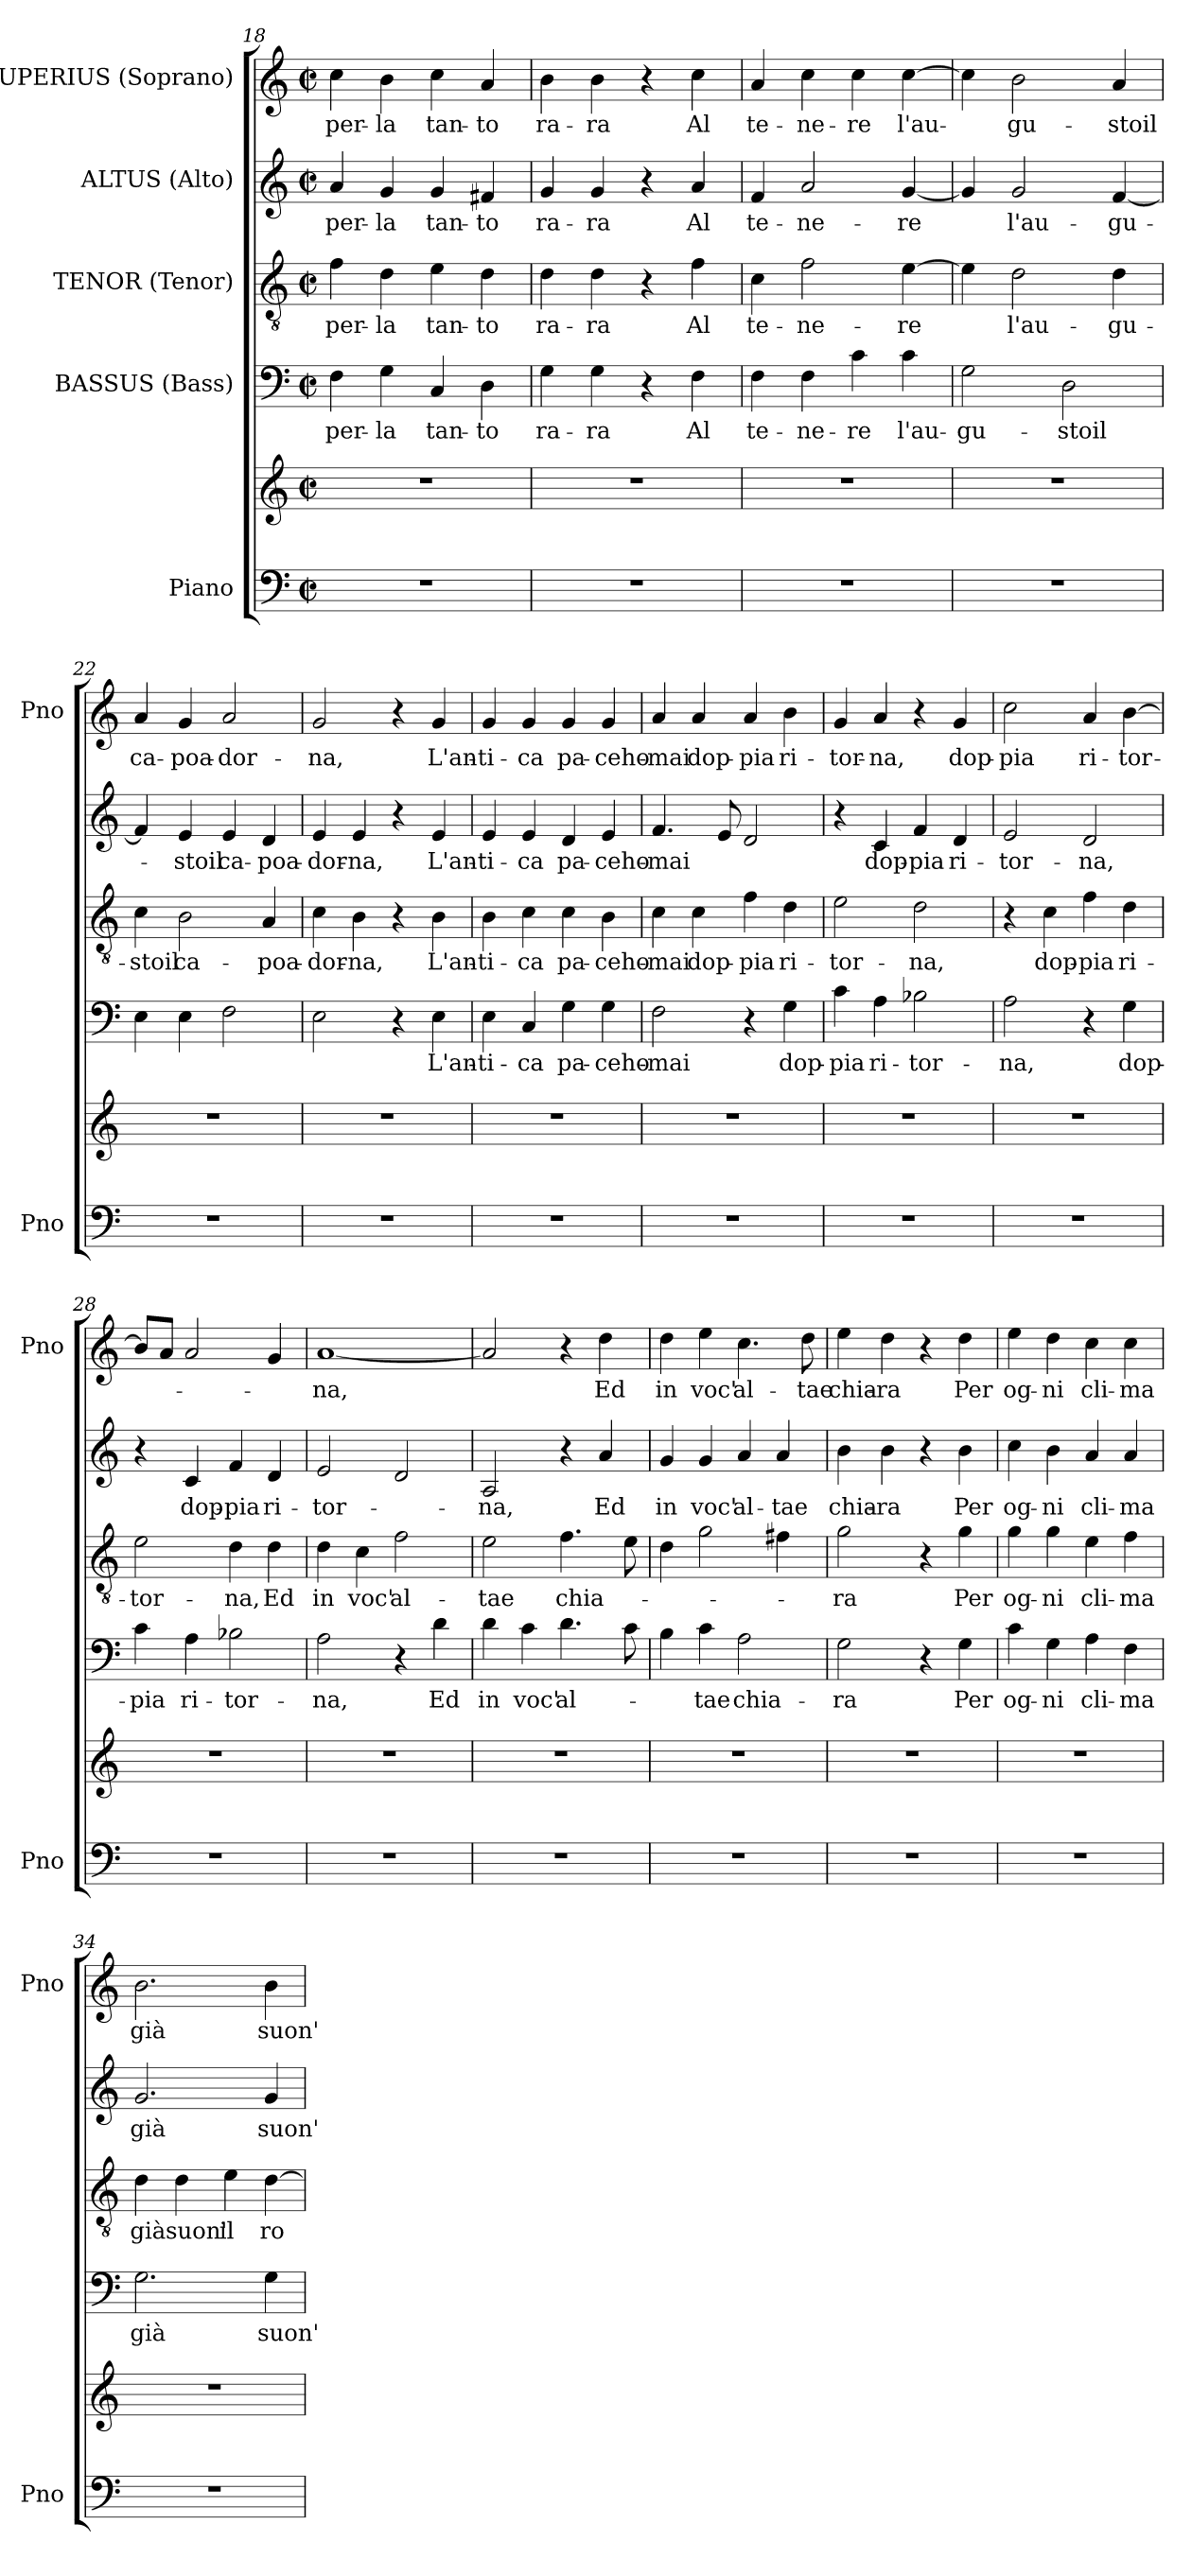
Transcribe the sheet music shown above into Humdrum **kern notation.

**kern	**kern	**kern	**text	**kern	**text	**kern	**text	**kern	**text
*part5	*part5	*part4	*part4	*part3	*part3	*part2	*part2	*part1	*part1
*staff6	*staff5	*staff4	*staff4	*staff3	*staff3	*staff2	*staff2	*staff1	*staff1
*I"Piano	*	*I"BASSUS (Bass)	*	*I"TENOR (Tenor)	*	*I"ALTUS (Alto)	*	*I"SUPERIUS (Soprano)	*
*I'Pno	*	*	*	*	*	*	*	*I'Pno	*
*clefF4	*clefG2	*clefF4	*	*clefGv2	*	*clefG2	*	*clefG2	*
*k[]	*k[]	*k[]	*	*k[]	*	*k[]	*	*k[]	*
*C:	*C:	*C:	*	*C:	*	*C:	*	*C:	*
*M2/2	*M2/2	*M2/2	*	*M2/2	*	*M2/2	*	*M2/2	*
*met(c|)	*met(c|)	*met(c|)	*	*met(c|)	*	*met(c|)	*	*met(c|)	*
=18	=18	=18	=18	=18	=18	=18	=18	=18	=18
1r	1r	4F\	per-	4f\	per-	4a/	per-	4cc\	per-
.	.	4G\	-la	4d\	-la	4g/	-la	4b\	-la
.	.	4C/	tan-	4e\	tan-	4g/	tan-	4cc\	tan-
.	.	4D\	-to	4d\	-to	4f#X/	-to	4a/	-to
=19	=19	=19	=19	=19	=19	=19	=19	=19	=19
1r	1r	4G\	ra-	4d\	ra-	4g/	ra-	4b\	ra-
.	.	4G\	-ra	4d\	-ra	4g/	-ra	4b\	-ra
.	.	4r	.	4r	.	4r	.	4r	.
.	.	4F\	Al	4f\	Al	4a/	Al	4cc\	Al
=20	=20	=20	=20	=20	=20	=20	=20	=20	=20
1r	1r	4F\	te-	4c\	te-	4f/	te-	4a/	te-
.	.	4F\	-ne-	2f\	-ne-	2a/	-ne-	4cc\	-ne-
.	.	4c\	-re	.	.	.	.	4cc\	-re
.	.	4c\	l'au-	[4e\	-re	[4g/	-re	[4cc\	l'au-
!!LO:LB:g=z
=21	=21	=21	=21	=21	=21	=21	=21	=21	=21
1r	1r	2G\	-­gu-	4e\]	.	4g/]	.	4cc\]	-­
.	.	.	.	2d\	l'au-	2g/	l'au-	2b\	gu-
.	.	2D\	-stoil	.	.	.	.	.	.
.	.	.	.	4d\	-gu-	[4f/	-gu-	4a/	-stoil
=22	=22	=22	=22	=22	=22	=22	=22	=22	=22
1r	1r	4E\	.	4c\	-stoil	4f/]	.	4a/	ca-
.	.	4E\	.	2B\	ca-	4e/	-stoil	4g/	-poa-
.	.	2F\	.	.	.	4e/	ca-	2a/	-dor-
.	.	.	.	4A/	-poa-	4d/	-poa-	.	.
=23	=23	=23	=23	=23	=23	=23	=23	=23	=23
1r	1r	2E\	.	4c\	-dor-	4e/	-dor-	2g/	-na,
.	.	.	.	4B\	-na,	4e/	-na,	.	.
.	.	4r	.	4r	.	4r	.	4r	.
.	.	4E\	L'an-	4B\	L'an-	4e/	L'an-	4g/	L'an-
=24	=24	=24	=24	=24	=24	=24	=24	=24	=24
1r	1r	4E\	-ti-	4B\	-ti-	4e/	-ti-	4g/	-ti-
.	.	4C/	-ca	4c\	-ca	4e/	-ca	4g/	-ca
.	.	4G\	pa-	4c\	pa-	4d/	pa-	4g/	pa-
.	.	4G\	-ceho-	4B\	-ceho-	4e/	-ceho-	4g/	-ceho-
=25	=25	=25	=25	=25	=25	=25	=25	=25	=25
1r	1r	2F\	-mai	4c\	-mai	4.f/	-mai	4a/	-mai
.	.	.	.	4c\	dop-	.	.	4a/	dop-
.	.	.	.	.	.	8e/	.	.	.
.	.	4r	.	4f\	-pia	2d/	.	4a/	-pia
.	.	4G\	dop-	4d\	ri-	.	.	4b\	ri-
=26	=26	=26	=26	=26	=26	=26	=26	=26	=26
1r	1r	4c\	-pia	2e\	-tor-	4r	.	4g/	-tor-
.	.	4A\	ri-	.	.	4c/	dop-	4a/	-na,
.	.	2B-X\	-tor-	2d\	-na,	4f/	-pia	4r	.
.	.	.	.	.	.	4d/	ri-	4g/	dop-
!!LO:LB:g=z
=27	=27	=27	=27	=27	=27	=27	=27	=27	=27
1r	1r	2A\	-­na,	4r	.	2e/	-­tor-	2cc\	-­pia
.	.	.	.	4c\	dop-	.	.	.	.
.	.	4r	.	4f\	-pia	2d/	-na,	4a/	ri-
.	.	4G\	dop-	4d\	ri-	.	.	[4b\	-tor-
=28	=28	=28	=28	=28	=28	=28	=28	=28	=28
1r	1r	4c\	-pia	2e\	-tor-	4r	.	8b/L]	.
.	.	.	.	.	.	.	.	8a/J	.
.	.	4A\	ri-	.	.	4c/	dop-	2a/	.
.	.	2B-X\	-tor-	4d\	-na,	4f/	-pia	.	.
.	.	.	.	4d\	Ed	4d/	ri-	4g/	.
=29	=29	=29	=29	=29	=29	=29	=29	=29	=29
1r	1r	2A\	-na,	4d\	in	2e/	-tor-	[1a	-na,
.	.	.	.	4c\	voc'	.	.	.	.
.	.	4r	.	2f\	al-	2d/	.	.	.
.	.	4d\	Ed	.	.	.	.	.	.
=30	=30	=30	=30	=30	=30	=30	=30	=30	=30
1r	1r	4d\	in	2e\	-tae	2A/	-na,	2a/]	.
.	.	4c\	voc'	.	.	.	.	.	.
.	.	4.d\	al-	4.f\	chia-	4r	.	4r	.
.	.	.	.	.	.	4a/	Ed	4dd\	Ed
.	.	8c\	.	8e\	.	.	.	.	.
=31	=31	=31	=31	=31	=31	=31	=31	=31	=31
1r	1r	4B\	.	4d\	.	4g/	in	4dd\	in
.	.	4c\	-tae	2g\	.	4g/	voc'	4ee\	voc'
.	.	2A\	chia-	.	.	4a/	al-	4.cc\	al-
.	.	.	.	4f#X\	.	4a/	-tae	.	.
.	.	.	.	.	.	.	.	8dd\	-tae
=32	=32	=32	=32	=32	=32	=32	=32	=32	=32
1r	1r	2G\	-ra	2g\	-ra	4b\	chia-	4ee\	chia-
.	.	.	.	.	.	4b\	-ra	4dd\	-ra
.	.	4r	.	4r	.	4r	.	4r	.
.	.	4G\	Per	4g\	Per	4b\	Per	4dd\	Per
!!LO:PB:g=z
=33	=33	=33	=33	=33	=33	=33	=33	=33	=33
1r	1r	4c\	og-	4g\	og-	4cc\	og-	4ee\	og-
.	.	4G\	-ni	4g\	-ni	4b\	-ni	4dd\	-ni
.	.	4A\	cli-	4e\	cli-	4a/	cli-	4cc\	cli-
.	.	4F\	-ma	4f\	-ma	4a/	-ma	4cc\	-ma
=34	=34	=34	=34	=34	=34	=34	=34	=34	=34
1r	1r	2.G\	già	4d\	già	2.g/	già	2.b\	già
.	.	.	.	4d\	suon'	.	.	.	.
.	.	.	.	4e\	il	.	.	.	.
.	.	4G\	suon'	[4d\	ro-	4g/	suon'	4b\	suon'
=	=	=	=	=	=	=	=	=	=
*-	*-	*-	*-	*-	*-	*-	*-	*-	*-
